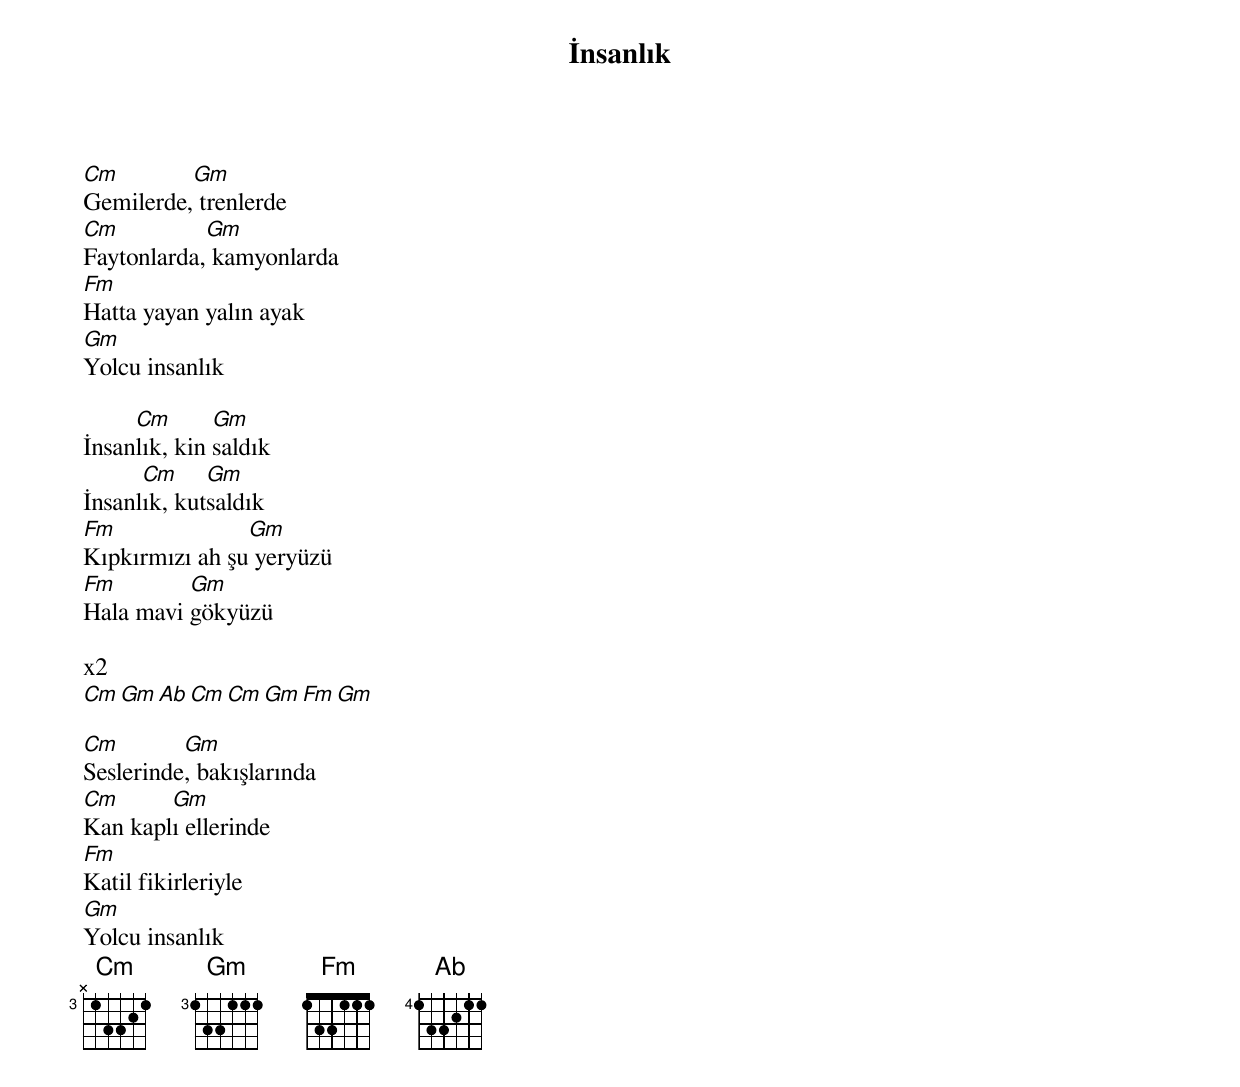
{title: İnsanlık}
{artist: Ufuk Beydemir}

Cm        Gm
Gemilerde, trenlerde
Cm          Gm
Faytonlarda, kamyonlarda
Fm
Hatta yayan yalın ayak
Gm
Yolcu insanlık

     Cm       Gm
İnsanlık, kin saldık
      Cm     Gm
İnsanlık, kutsaldık
Fm              Gm
Kıpkırmızı ah şu yeryüzü
Fm        Gm
Hala mavi gökyüzü

x2
Cm Gm Ab Cm Cm Gm Fm Gm

Cm        Gm
Seslerinde, bakışlarında
Cm      Gm
Kan kaplı ellerinde
Fm
Katil fikirleriyle
Gm
Yolcu insanlık
